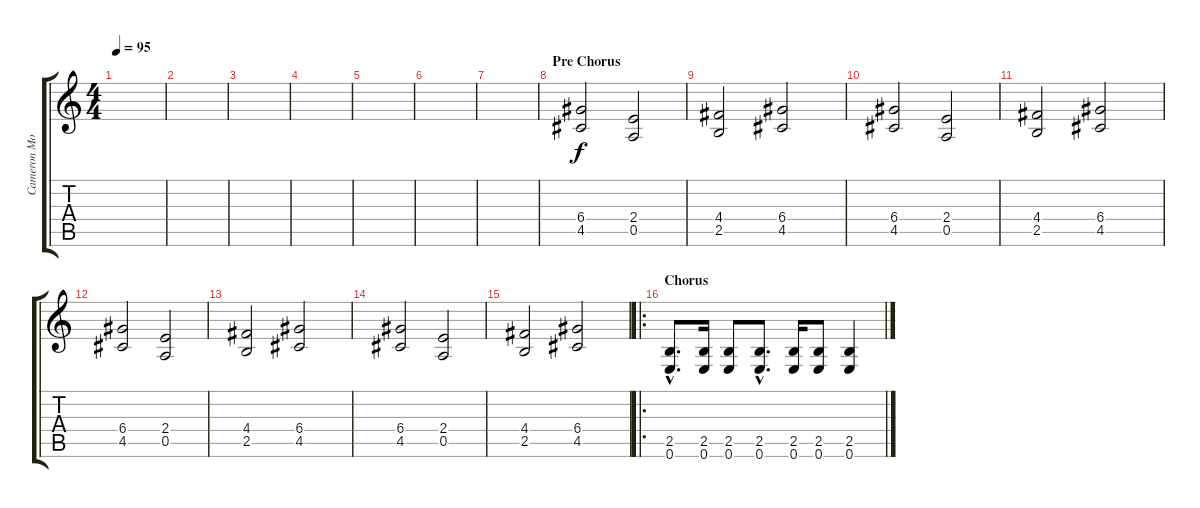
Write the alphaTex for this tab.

\track ("Cameron Morrison" "Cameron Mo") {instrument distortionguitar}
\staff {score tabs}
\tuning (E4 B3 G3 D3 A2 E2) {hide}
\ts (4 4)
\tempo 95
\clef g2
\ks c
|
|
|
|
|
|
|
\section ("" "Pre Chorus")
(6.4 4.5).2 (2.4 0.5).2 |
(4.4 2.5).2 (6.4 4.5).2 |
(6.4 4.5).2 (2.4 0.5).2 |
(4.4 2.5).2 (6.4 4.5).2 |
(6.4 4.5).2 (2.4 0.5).2 |
(4.4 2.5).2 (6.4 4.5).2 |
(6.4 4.5).2 (2.4 0.5).2 |
(4.4 2.5).2 (6.4 4.5).2 |
\ro
\section ("" "Chorus")
(2.5{hac} 0.6{hac}).8{d} (2.5 0.6).16 (2.5 0.6).8 (2.5{hac} 0.6{hac}).8{d} (2.5 0.6).16 (2.5 0.6).8 (2.5 0.6).4
